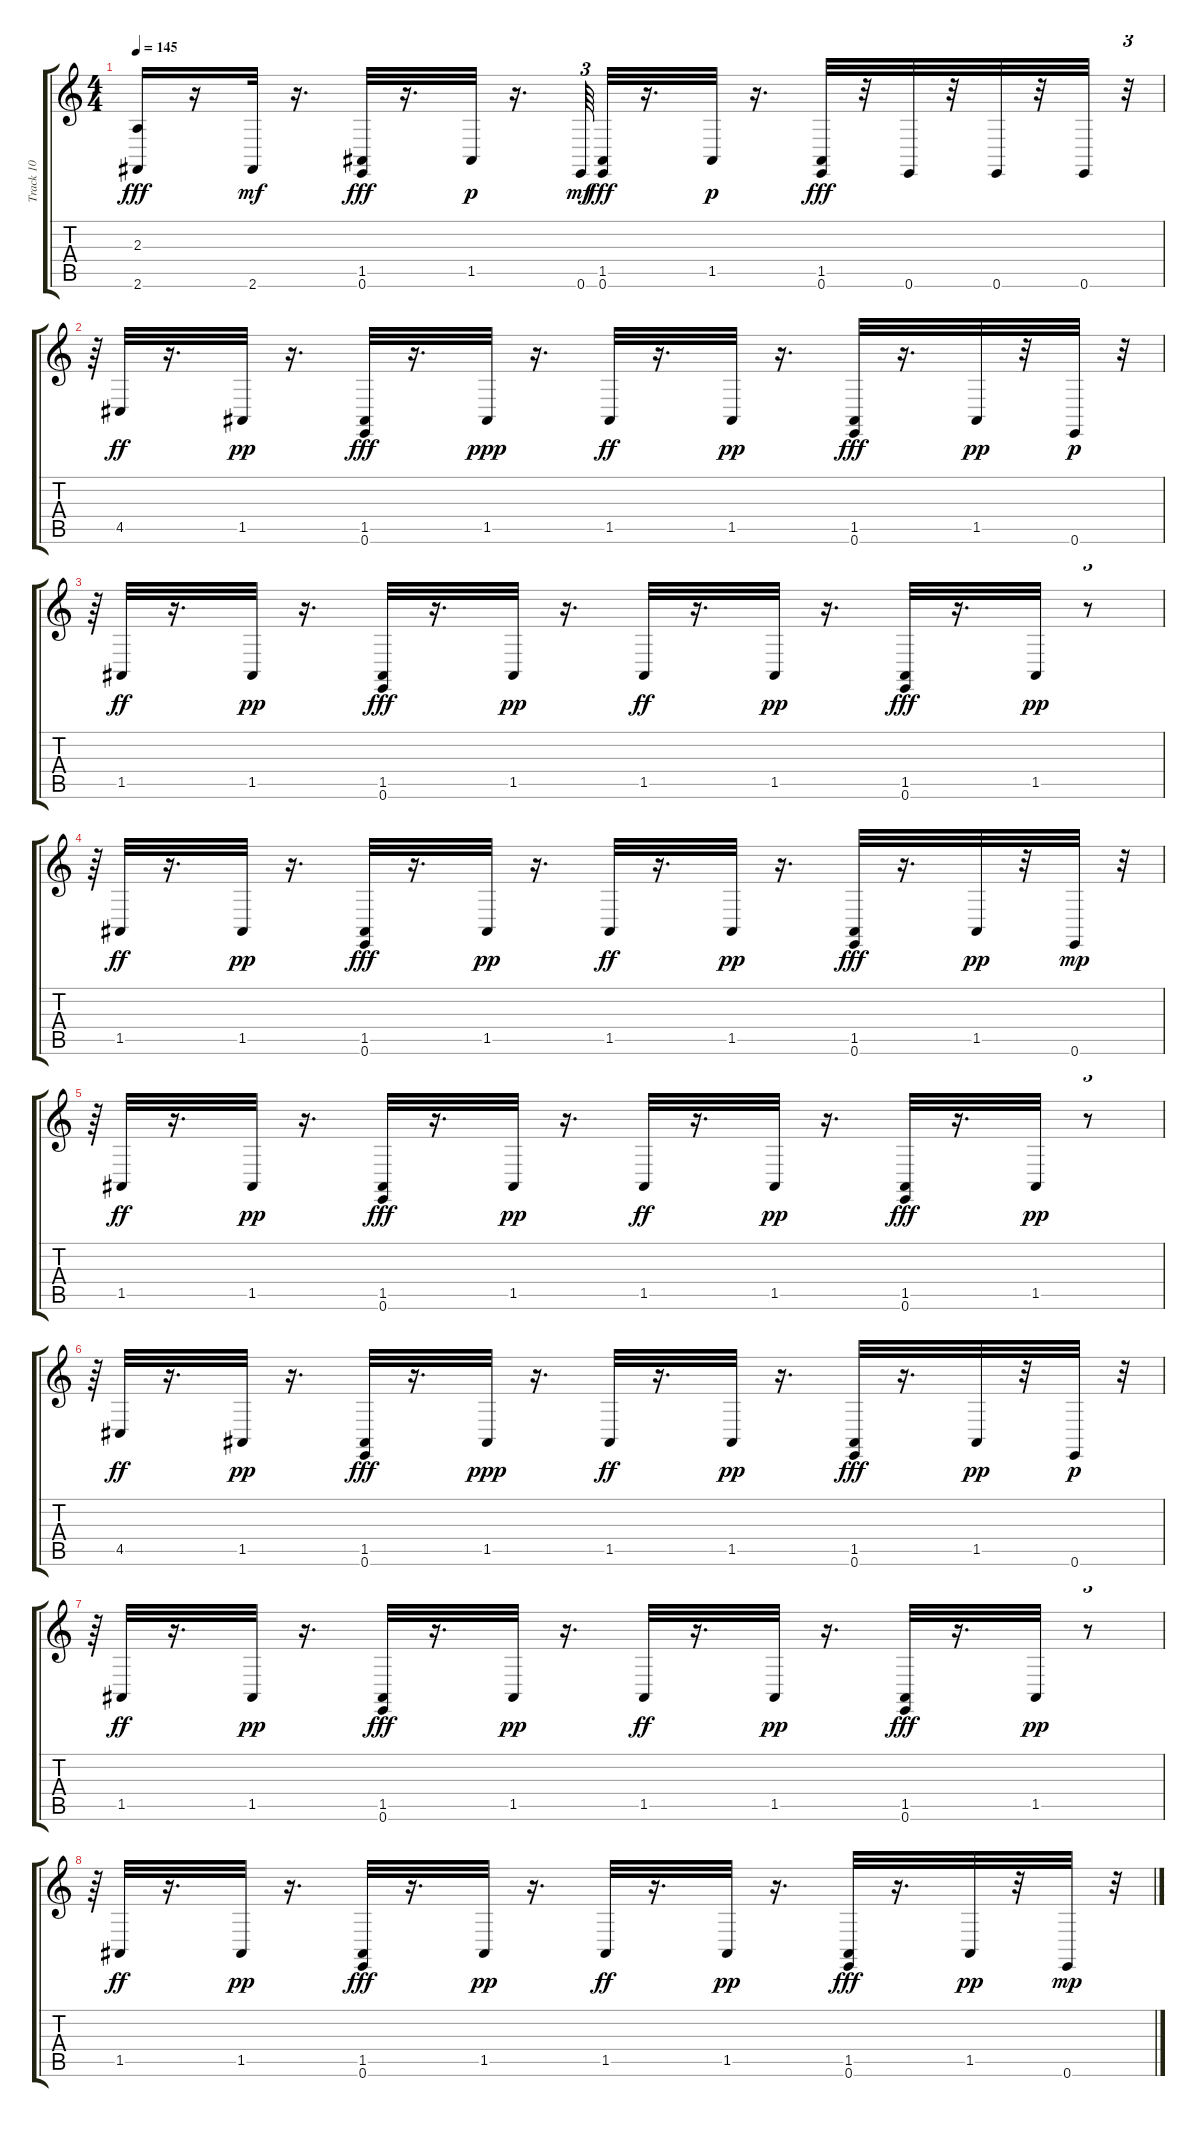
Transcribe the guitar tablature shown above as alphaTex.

\track ("Track 10" "Track 10") {instrument acousticgrandpiano}
\staff {score tabs}
\tuning (E4 B3 G3 D3 A2 E2) {hide}
\ts (4 4)
\tempo 145
\clef g2
\ks c
(2.3 2.6).16{dy fff} r.16 2.6.32{dy mf} r.16{d} (1.5 0.6).32{dy fff} r.16{d} 1.5.32{dy p} r.16{d} 0.6.64{tu (3 2) dy mf} (1.5 0.6).32{dy fff} r.16{d} 1.5.32{dy p} r.16{d} (1.5 0.6).32{dy fff} r.32 0.6.32 r.32 0.6.32 r.32 0.6.32 r.32{tu (3 2)} |
r.64{tu (3 2)} 4.5.32{dy ff} r.16{d} 1.5.32{dy pp} r.16{d} (1.5 0.6).32{dy fff} r.16{d} 1.5.32{dy ppp} r.16{d} 1.5.32{dy ff} r.16{d} 1.5.32{dy pp} r.16{d} (1.5 0.6).32{dy fff} r.16{d} 1.5.32{dy pp} r.32 0.6.32{dy p} r.32{tu (3 2)} |
r.64{tu (3 2)} 1.5.32{dy ff} r.16{d} 1.5.32{dy pp} r.16{d} (1.5 0.6).32{dy fff} r.16{d} 1.5.32{dy pp} r.16{d} 1.5.32{dy ff} r.16{d} 1.5.32{dy pp} r.16{d} (1.5 0.6).32{dy fff} r.16{d} 1.5.32{dy pp} r.8{tu (3 2)} |
r.64{tu (3 2)} 1.5.32{dy ff} r.16{d} 1.5.32{dy pp} r.16{d} (1.5 0.6).32{dy fff} r.16{d} 1.5.32{dy pp} r.16{d} 1.5.32{dy ff} r.16{d} 1.5.32{dy pp} r.16{d} (1.5 0.6).32{dy fff} r.16{d} 1.5.32{dy pp} r.32 0.6.32{dy mp} r.32{tu (3 2)} |
r.64{tu (3 2)} 1.5.32{dy ff} r.16{d} 1.5.32{dy pp} r.16{d} (1.5 0.6).32{dy fff} r.16{d} 1.5.32{dy pp} r.16{d} 1.5.32{dy ff} r.16{d} 1.5.32{dy pp} r.16{d} (1.5 0.6).32{dy fff} r.16{d} 1.5.32{dy pp} r.8{tu (3 2)} |
r.64{tu (3 2)} 4.5.32{dy ff} r.16{d} 1.5.32{dy pp} r.16{d} (1.5 0.6).32{dy fff} r.16{d} 1.5.32{dy ppp} r.16{d} 1.5.32{dy ff} r.16{d} 1.5.32{dy pp} r.16{d} (1.5 0.6).32{dy fff} r.16{d} 1.5.32{dy pp} r.32 0.6.32{dy p} r.32{tu (3 2)} |
r.64{tu (3 2)} 1.5.32{dy ff} r.16{d} 1.5.32{dy pp} r.16{d} (1.5 0.6).32{dy fff} r.16{d} 1.5.32{dy pp} r.16{d} 1.5.32{dy ff} r.16{d} 1.5.32{dy pp} r.16{d} (1.5 0.6).32{dy fff} r.16{d} 1.5.32{dy pp} r.8{tu (3 2)} |
r.64{tu (3 2)} 1.5.32{dy ff} r.16{d} 1.5.32{dy pp} r.16{d} (1.5 0.6).32{dy fff} r.16{d} 1.5.32{dy pp} r.16{d} 1.5.32{dy ff} r.16{d} 1.5.32{dy pp} r.16{d} (1.5 0.6).32{dy fff} r.16{d} 1.5.32{dy pp} r.32 0.6.32{dy mp} r.32{tu (3 2)}
